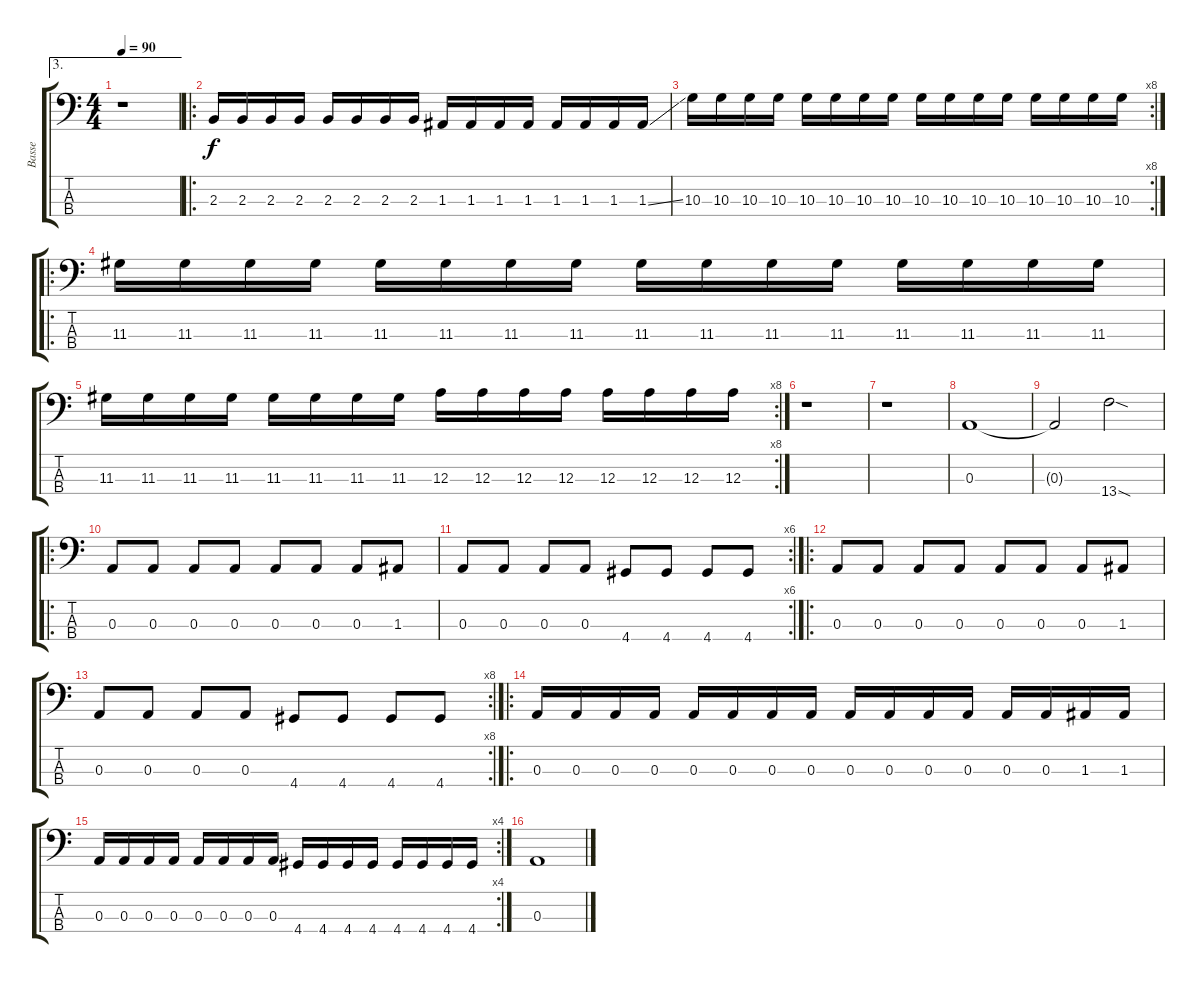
\track ("Basse" "Basse") {instrument electricbassfinger}
\staff {score tabs}
\tuning (G2 D2 A1 E1) {hide}
\ae 3
\ts (4 4)
\tempo 90
\clef f4
\ks c
r.1{dy f} |
\ro
2.3.16 2.3.16 2.3.16 2.3.16 2.3.16 2.3.16 2.3.16 2.3.16 1.3.16 1.3.16 1.3.16 1.3.16 1.3.16 1.3.16 1.3.16 1.3{ss}.16 |
\rc 8
10.3.16 10.3.16 10.3.16 10.3.16 10.3.16 10.3.16 10.3.16 10.3.16 10.3.16 10.3.16 10.3.16 10.3.16 10.3.16 10.3.16 10.3.16 10.3.16 |
\ro
11.3.16 11.3.16 11.3.16 11.3.16 11.3.16 11.3.16 11.3.16 11.3.16 11.3.16 11.3.16 11.3.16 11.3.16 11.3.16 11.3.16 11.3.16 11.3.16 |
\rc 8
11.3.16 11.3.16 11.3.16 11.3.16 11.3.16 11.3.16 11.3.16 11.3.16 12.3.16 12.3.16 12.3.16 12.3.16 12.3.16 12.3.16 12.3.16 12.3.16 |
r.1 |
r.1 |
0.3.1 |
0.3{t}.2 13.4{sod}.2 |
\ro
0.3.8 0.3.8 0.3.8 0.3.8 0.3.8 0.3.8 0.3.8 1.3.8 |
\rc 6
0.3.8 0.3.8 0.3.8 0.3.8 4.4.8 4.4.8 4.4.8 4.4.8 |
\ro
0.3.8 0.3.8 0.3.8 0.3.8 0.3.8 0.3.8 0.3.8 1.3.8 |
\rc 8
0.3.8 0.3.8 0.3.8 0.3.8 4.4.8 4.4.8 4.4.8 4.4.8 |
\ro
0.3.16 0.3.16 0.3.16 0.3.16 0.3.16 0.3.16 0.3.16 0.3.16 0.3.16 0.3.16 0.3.16 0.3.16 0.3.16 0.3.16 1.3.16 1.3.16 |
\rc 4
0.3.16 0.3.16 0.3.16 0.3.16 0.3.16 0.3.16 0.3.16 0.3.16 4.4.16 4.4.16 4.4.16 4.4.16 4.4.16 4.4.16 4.4.16 4.4.16 |
0.3.1
